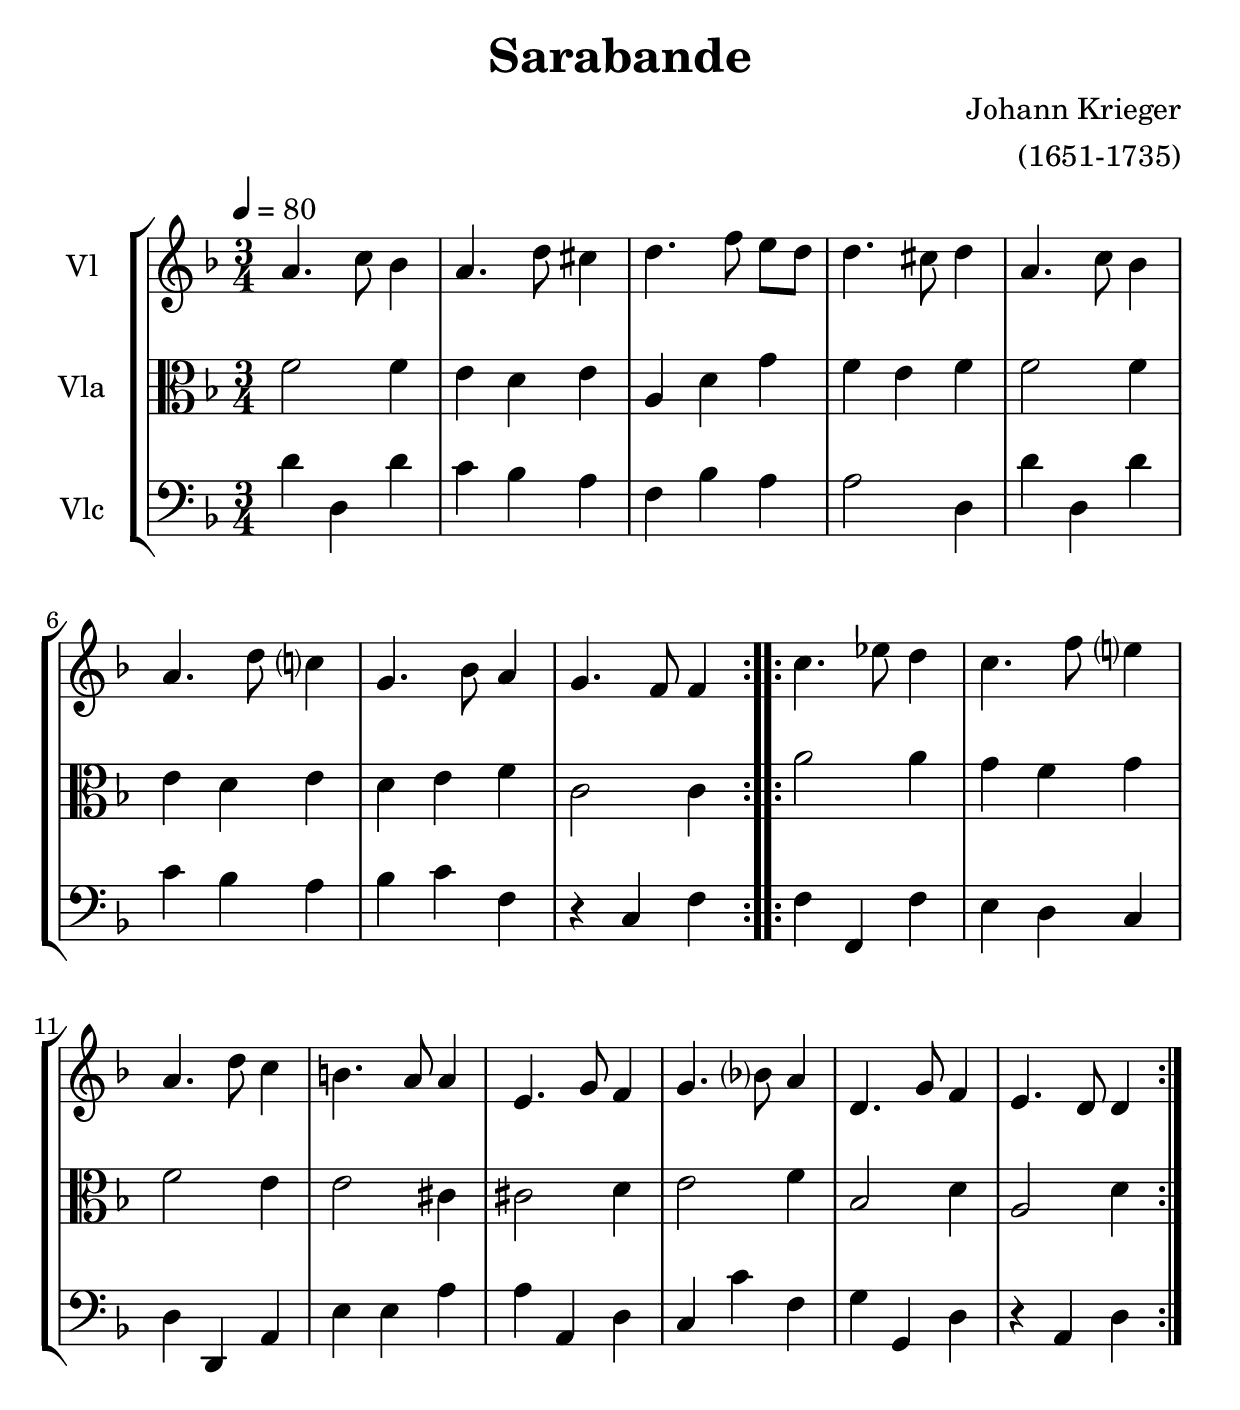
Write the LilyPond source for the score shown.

\version "2.14.2"
\include "deutsch.ly"

#(set-global-staff-size 26)

\header {
  title = "Sarabande"
  composer = "Johann Krieger"
  arranger = "(1651-1735)"
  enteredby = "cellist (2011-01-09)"
}

voiceconsts = {
  \key d \minor
  \time 3/4
  \tempo 4=80
  \clef "treble"
% \numericTimeSignature
  \compressFullBarRests
}

%minstr = "harpsichord"
mihi = "clarinet"
%minstr = "accordion"
milo = "bassoon"

dim = \markup \italic "dim."

va = \relative c'' {
  \voiceconsts

  \repeat volta 2 {    
    a4. c8 b4
    a4. d8 cis4
    d4. f8 e[ d]
    d4. cis8 d4
    a4. c8 b4

    a4. d8 c?4
    g4. b8 a4
    g4. f8 f4
  }
  \repeat volta 2 {    
    c'4. es8 d4
    c4. f8 e?4
    a,4. d8 c4

    h4. a8 a4
    e4. g8 f4
    g4. b?8 a4
    d,4. g8 f4
    e4. d8 d4
  }
}

vb = \relative c' {
  \voiceconsts
  \clef "alto"

  \repeat volta 2 {
    f2 f4
    e d e
    a, d g
    f e f
    f2 f4

    e d e
    d e f
    c2 c4
  }
  \repeat volta 2 {
    a'2 a4
    g f g
    f2 e4

    e2 cis4
    cis2 d4
    e2 f4
    b,2 d4
    a2 d4
  }
}

vc = \relative c' {
  \voiceconsts
  \clef "bass"

  \repeat volta 2 {
    d4 d, d'
    c b a
    f b a
    a2 d,4
    d' d, d'

    c b a
    b c f,
    r c f
  }
  \repeat volta 2 {
    f f, f'
    e d c
    d d, a'

    e' e a
    a a, d
    c c' f,
    g g, d'
    r a d
  }
}


music = \new StaffGroup <<
      \new Staff {
	\set Staff.midiInstrument = \mihi
	\set Staff.instrumentName = #"Vl"
	\transpose d d { \va }
      }

      \new Staff {
	\set Staff.midiInstrument = \mihi
	\set Staff.instrumentName = #"Vla"
	\transpose d d { \vb }
      }

      \new Staff {
	\set Staff.midiInstrument = \milo
	\set Staff.instrumentName = #"Vlc"
	\transpose d d { \vc }
      }
>>

\book {
  \score {
    \music
    \layout {}
  }

  \score {
    \unfoldRepeats \music

    \midi {
      \context {
        \Score
      }
    }
  }
}
